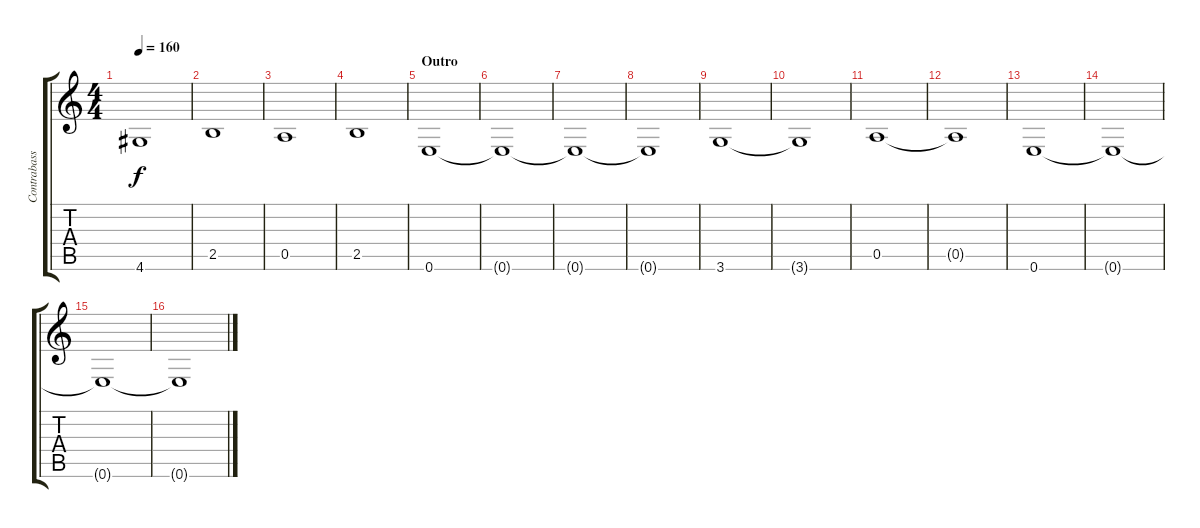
\track ("Contrabass" "Contrabass") {instrument contrabass}
\staff {score tabs}
\tuning (E4 B3 G3 D3 A2 E2) {hide}
\ts (4 4)
\tempo 160
\clef g2
\ks c
4.6.1{dy f} |
2.5.1 |
0.5.1 |
2.5.1 |
\section ("" "Outro")
0.6.1 |
0.6{t}.1 |
0.6{t}.1 |
0.6{t}.1 |
3.6.1 |
3.6{t}.1 |
0.5.1 |
0.5{t}.1 |
0.6.1 |
0.6{t}.1 |
0.6{t}.1 |
0.6{t}.1
